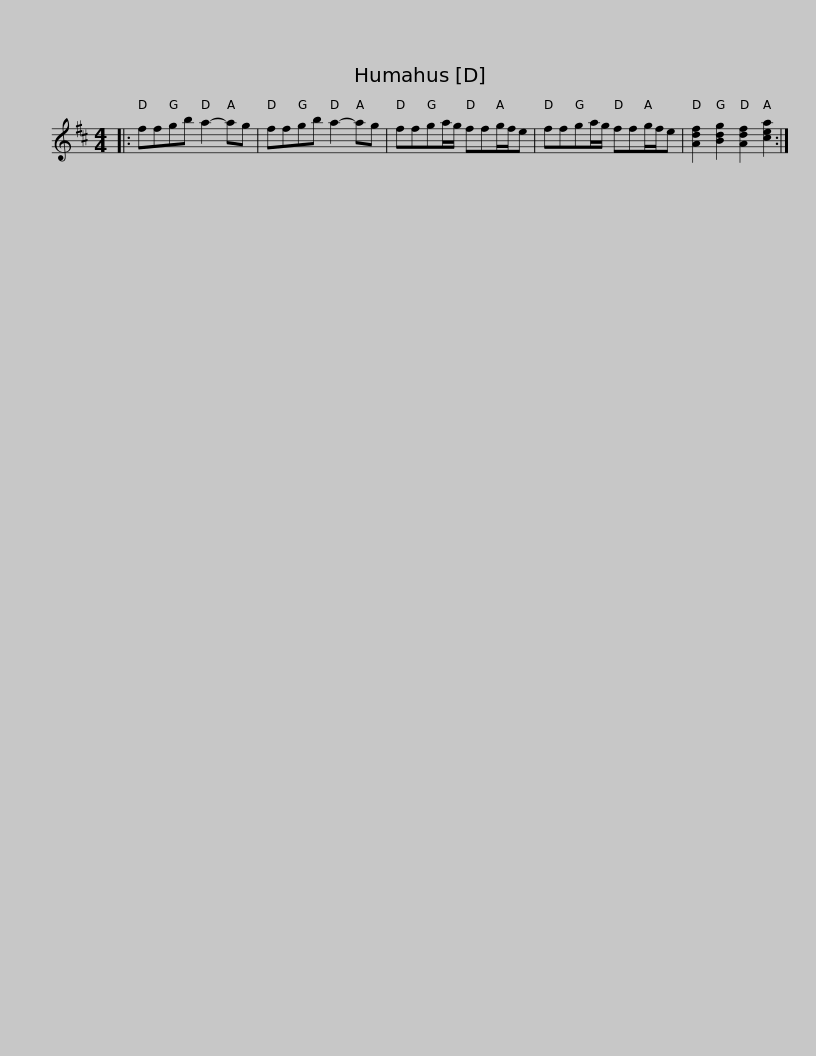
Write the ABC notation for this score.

X:1
L:1/8
M:4/4
I:linebreak $
K:D
V:1 treble
V:1
|: ffgb a2- ag | ffgb a2- ag | ffga/g/ ffg/f/e | ffga/g/ ffg/f/e |$ [Adf]2 [Bdg]2 [Adf]2 [cea]2 :| %5
